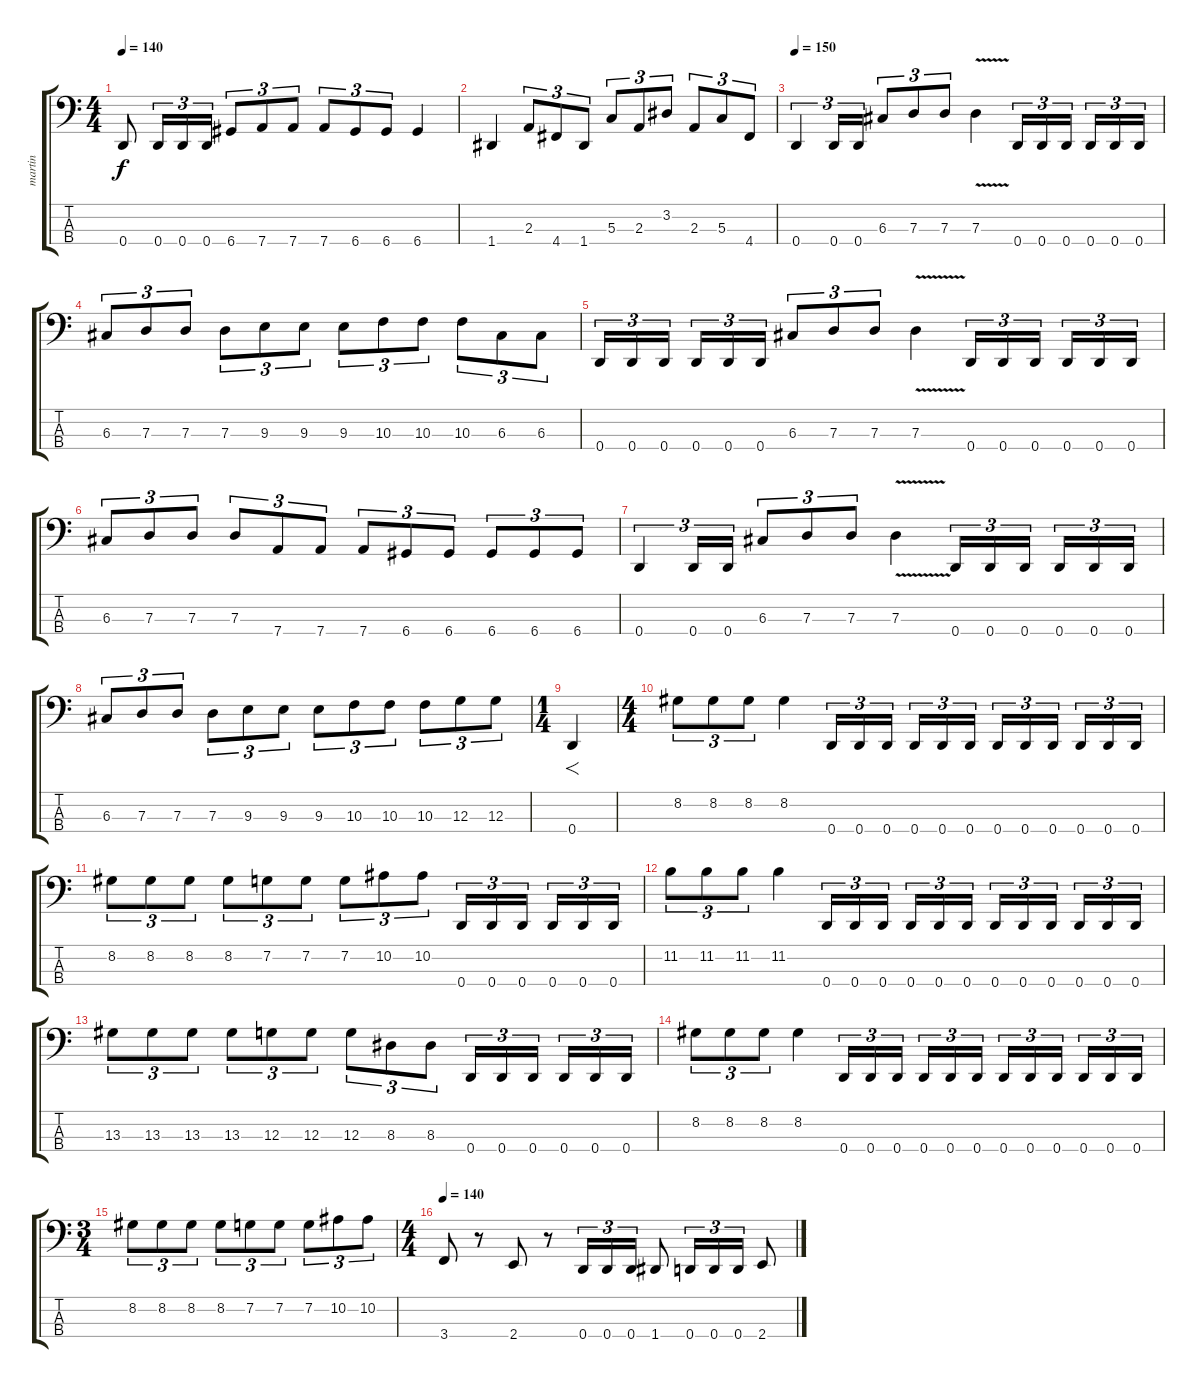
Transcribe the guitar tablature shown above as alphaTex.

\track ("martin" "martin") {instrument electricbasspick}
\staff {score tabs}
\tuning (F2 C2 G1 D1) {hide}
\ts (4 4)
\tempo 140
\clef f4
\ks c
0.4.8{dy f} 0.4.16{tu (3 2)} 0.4.16{tu (3 2)} 0.4.16{tu (3 2)} 6.4.8{tu (3 2)} 7.4.8{tu (3 2)} 7.4.8{tu (3 2)} 7.4.8{tu (3 2)} 6.4.8{tu (3 2)} 6.4.8{tu (3 2)} 6.4.4 |
1.4.4 2.3.8{tu (3 2)} 4.4.8{tu (3 2)} 1.4.8{tu (3 2)} 5.3.8{tu (3 2)} 2.3.8{tu (3 2)} 3.2.8{tu (3 2)} 2.3.8{tu (3 2)} 5.3.8{tu (3 2)} 4.4.8{tu (3 2)} |
\section ("" "")
\tempo 150
0.4.4{tu (3 2)} 0.4.16{tu (3 2)} 0.4.16{tu (3 2)} 6.3.8{tu (3 2)} 7.3.8{tu (3 2)} 7.3.8{tu (3 2)} 7.3{v}.4 0.4.16{tu (3 2)} 0.4.16{tu (3 2)} 0.4.16{tu (3 2)} 0.4.16{tu (3 2)} 0.4.16{tu (3 2)} 0.4.16{tu (3 2)} |
6.3.8{tu (3 2)} 7.3.8{tu (3 2)} 7.3.8{tu (3 2)} 7.3.8{tu (3 2)} 9.3.8{tu (3 2)} 9.3.8{tu (3 2)} 9.3.8{tu (3 2)} 10.3.8{tu (3 2)} 10.3.8{tu (3 2)} 10.3.8{tu (3 2)} 6.3.8{tu (3 2)} 6.3.8{tu (3 2)} |
0.4.16{tu (3 2)} 0.4.16{tu (3 2)} 0.4.16{tu (3 2)} 0.4.16{tu (3 2)} 0.4.16{tu (3 2)} 0.4.16{tu (3 2)} 6.3.8{tu (3 2)} 7.3.8{tu (3 2)} 7.3.8{tu (3 2)} 7.3{v}.4 0.4.16{tu (3 2)} 0.4.16{tu (3 2)} 0.4.16{tu (3 2)} 0.4.16{tu (3 2)} 0.4.16{tu (3 2)} 0.4.16{tu (3 2)} |
6.3.8{tu (3 2)} 7.3.8{tu (3 2)} 7.3.8{tu (3 2)} 7.3.8{tu (3 2)} 7.4.8{tu (3 2)} 7.4.8{tu (3 2)} 7.4.8{tu (3 2)} 6.4.8{tu (3 2)} 6.4.8{tu (3 2)} 6.4.8{tu (3 2)} 6.4.8{tu (3 2)} 6.4.8{tu (3 2)} |
0.4.4{tu (3 2)} 0.4.16{tu (3 2)} 0.4.16{tu (3 2)} 6.3.8{tu (3 2)} 7.3.8{tu (3 2)} 7.3.8{tu (3 2)} 7.3{v}.4 0.4.16{tu (3 2)} 0.4.16{tu (3 2)} 0.4.16{tu (3 2)} 0.4.16{tu (3 2)} 0.4.16{tu (3 2)} 0.4.16{tu (3 2)} |
6.3.8{tu (3 2)} 7.3.8{tu (3 2)} 7.3.8{tu (3 2)} 7.3.8{tu (3 2)} 9.3.8{tu (3 2)} 9.3.8{tu (3 2)} 9.3.8{tu (3 2)} 10.3.8{tu (3 2)} 10.3.8{tu (3 2)} 10.3.8{tu (3 2)} 12.3.8{tu (3 2)} 12.3.8{tu (3 2)} |
\ts (1 4)
0.4.4{f} |
\ts (4 4)
8.2.8{tu (3 2)} 8.2.8{tu (3 2)} 8.2.8{tu (3 2)} 8.2.4 0.4.16{tu (3 2)} 0.4.16{tu (3 2)} 0.4.16{tu (3 2)} 0.4.16{tu (3 2)} 0.4.16{tu (3 2)} 0.4.16{tu (3 2)} 0.4.16{tu (3 2)} 0.4.16{tu (3 2)} 0.4.16{tu (3 2)} 0.4.16{tu (3 2)} 0.4.16{tu (3 2)} 0.4.16{tu (3 2)} |
8.2.8{tu (3 2)} 8.2.8{tu (3 2)} 8.2.8{tu (3 2)} 8.2.8{tu (3 2)} 7.2.8{tu (3 2)} 7.2.8{tu (3 2)} 7.2.8{tu (3 2)} 10.2.8{tu (3 2)} 10.2.8{tu (3 2)} 0.4.16{tu (3 2)} 0.4.16{tu (3 2)} 0.4.16{tu (3 2)} 0.4.16{tu (3 2)} 0.4.16{tu (3 2)} 0.4.16{tu (3 2)} |
11.2.8{tu (3 2)} 11.2.8{tu (3 2)} 11.2.8{tu (3 2)} 11.2.4 0.4.16{tu (3 2)} 0.4.16{tu (3 2)} 0.4.16{tu (3 2)} 0.4.16{tu (3 2)} 0.4.16{tu (3 2)} 0.4.16{tu (3 2)} 0.4.16{tu (3 2)} 0.4.16{tu (3 2)} 0.4.16{tu (3 2)} 0.4.16{tu (3 2)} 0.4.16{tu (3 2)} 0.4.16{tu (3 2)} |
13.3.8{tu (3 2)} 13.3.8{tu (3 2)} 13.3.8{tu (3 2)} 13.3.8{tu (3 2)} 12.3.8{tu (3 2)} 12.3.8{tu (3 2)} 12.3.8{tu (3 2)} 8.3.8{tu (3 2)} 8.3.8{tu (3 2)} 0.4.16{tu (3 2)} 0.4.16{tu (3 2)} 0.4.16{tu (3 2)} 0.4.16{tu (3 2)} 0.4.16{tu (3 2)} 0.4.16{tu (3 2)} |
8.2.8{tu (3 2)} 8.2.8{tu (3 2)} 8.2.8{tu (3 2)} 8.2.4 0.4.16{tu (3 2)} 0.4.16{tu (3 2)} 0.4.16{tu (3 2)} 0.4.16{tu (3 2)} 0.4.16{tu (3 2)} 0.4.16{tu (3 2)} 0.4.16{tu (3 2)} 0.4.16{tu (3 2)} 0.4.16{tu (3 2)} 0.4.16{tu (3 2)} 0.4.16{tu (3 2)} 0.4.16{tu (3 2)} |
\ts (3 4)
8.2.8{tu (3 2)} 8.2.8{tu (3 2)} 8.2.8{tu (3 2)} 8.2.8{tu (3 2)} 7.2.8{tu (3 2)} 7.2.8{tu (3 2)} 7.2.8{tu (3 2)} 10.2.8{tu (3 2)} 10.2.8{tu (3 2)} |
\ts (4 4)
\section ("" "")
\tempo 140
3.4.8 r.8 2.4.8 r.8 0.4.16{tu (3 2)} 0.4.16{tu (3 2)} 0.4.16{tu (3 2)} 1.4.8 0.4.16{tu (3 2)} 0.4.16{tu (3 2)} 0.4.16{tu (3 2)} 2.4.8
